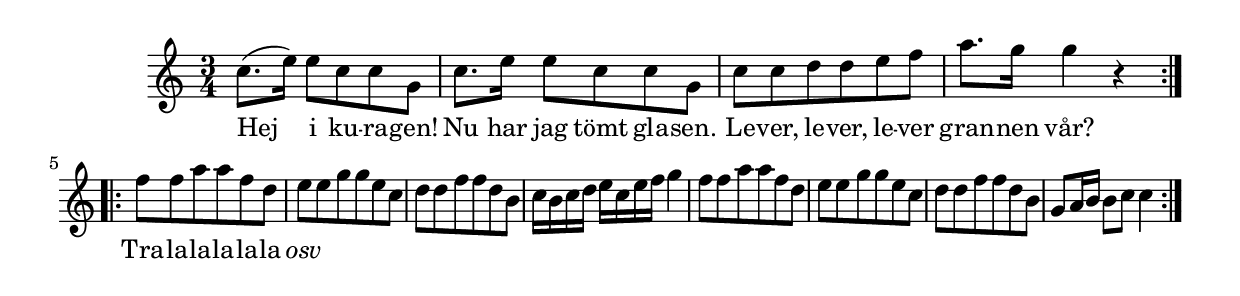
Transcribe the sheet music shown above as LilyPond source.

{
\time 3/4
\key c \major

\repeat volta 2 { 
 c''8.-( e''16-) e''8 c'' c'' g'  | 
 c''8. e''16 e''8 c'' c'' g'  | 
  c'' c'' d'' d'' e'' f''  | 
 a''8. g''16 g''4 r  |
 } %( endrepeat )% 
\repeat volta 2 { 
  f''8 f'' a'' a'' f'' d''  | 
 e'' e'' g'' g'' e'' c''  | 
 d'' d'' f'' f'' d'' b'  | 
 c''16 b' c'' d'' e'' c'' e'' f'' g''4  | 
  f''8 f'' a'' a'' f'' d''  | 
 e'' e'' g'' g'' e'' c''  | 
 d'' d'' f'' f'' d'' b'  | 
 g' a'16 b' b'8 c'' c''4  |
 } %( endrepeat )% 
 }
 \addlyrics {
     Hej_ i ku -- ra -- gen! Nu har jag tömt gla -- sen.
     Le -- ver, le -- ver, le -- ver gran -- nen vår?
     Tra -- la -- la -- la -- la -- la
     \markup { \italic osv }
}
